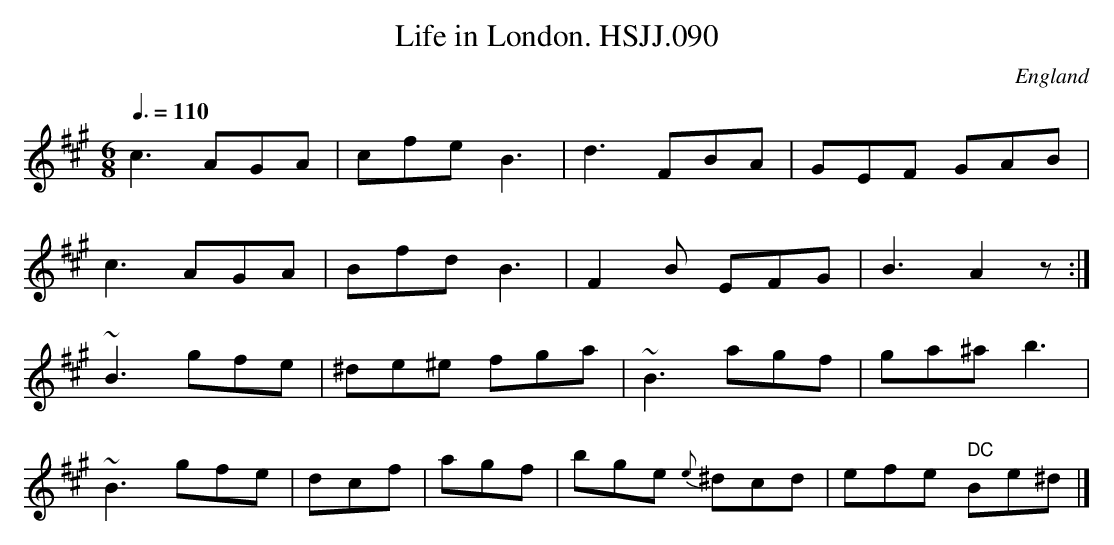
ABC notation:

X:1
T:Life in London. HSJJ.090
M:6/8
L:1/8
Q:3/8=110
O:England
K:A
c3AGA|cfeB3|d3FBA|GEF GAB|
c3AGA|BfdB3|F2B EFG|B3A2z:|
~B3gfe|^de^e fga|~B3agf|ga^a b3|
~B3gfe|dcf|agf|bge {e}^dcd|efe" DC" Be^d|]
